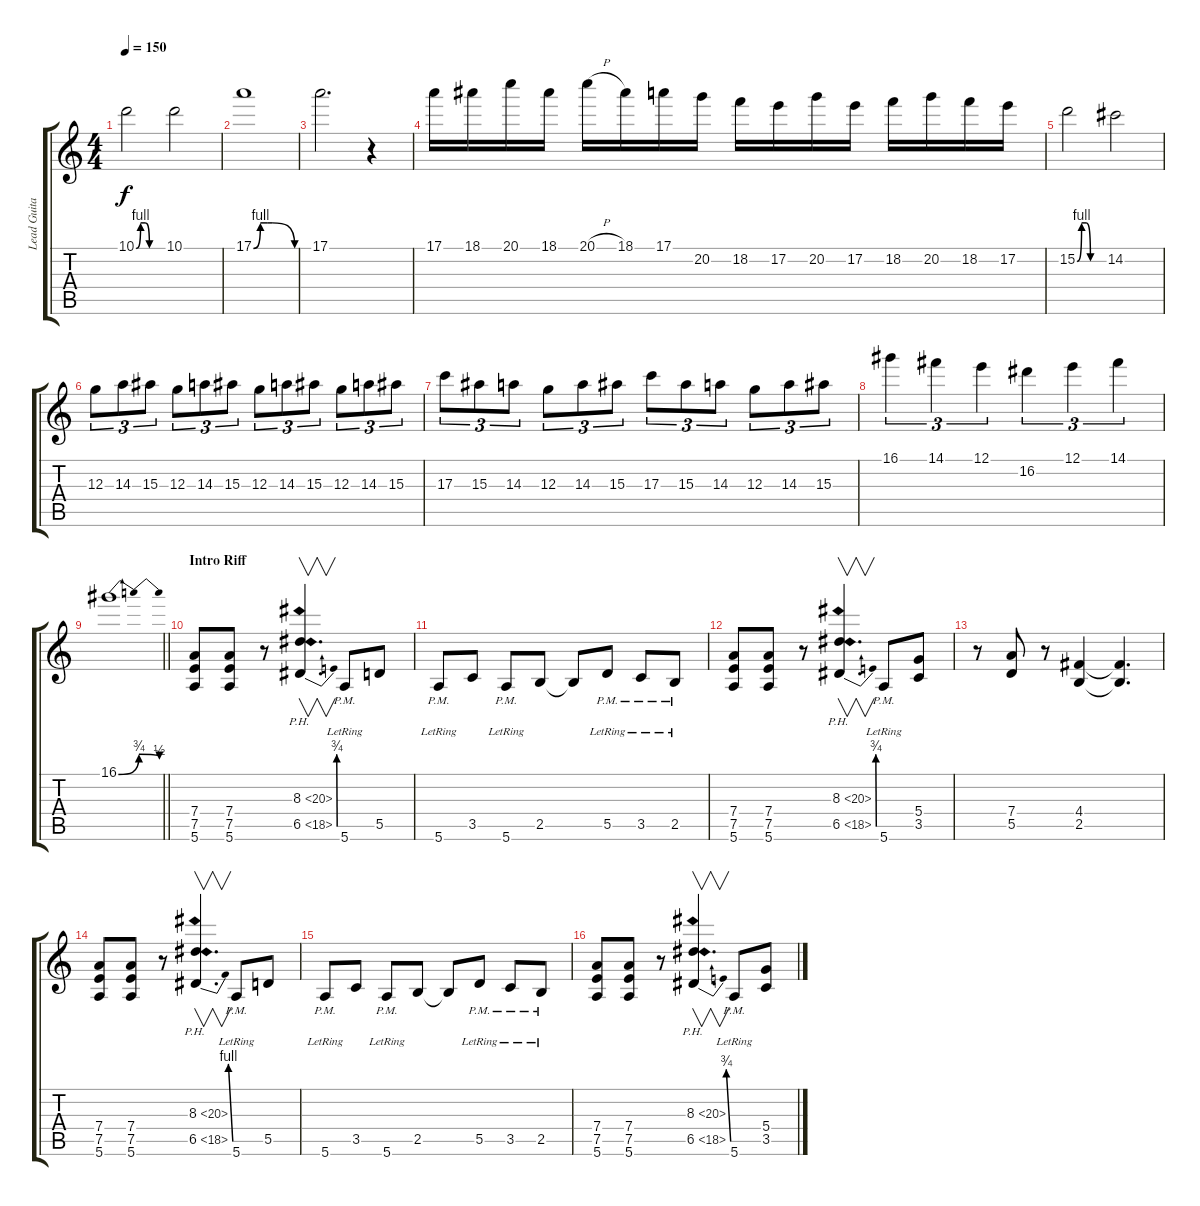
\track ("Lead Guitar" "Lead Guita") {instrument overdrivenguitar}
\staff {score tabs}
\tuning (E4 B3 G3 D3 A2 E2) {hide}
\ts (4 4)
\tempo 150
\clef g2
\ks c
10.1{be (custom 0 0 10 4 20 4 30 0 60 0)}.2{dy f} 10.1.2 |
17.1{be (custom 0 0 10 4 20 4 27 4 60 0)}.1 |
17.1.2{d} r.4 |
17.1.16 18.1.16 20.1.16 18.1.16 20.1{h}.16 18.1.16 17.1.16 20.2.16 18.2.16 17.2.16 20.2.16 17.2.16 18.2.16 20.2.16 18.2.16 17.2.16 |
15.2{be (custom 0 0 10 4 20 4 30 0 60 0)}.2 14.2.2 |
12.3.8{tu (3 2)} 14.3.8{tu (3 2)} 15.3.8{tu (3 2)} 12.3.8{tu (3 2)} 14.3.8{tu (3 2)} 15.3.8{tu (3 2)} 12.3.8{tu (3 2)} 14.3.8{tu (3 2)} 15.3.8{tu (3 2)} 12.3.8{tu (3 2)} 14.3.8{tu (3 2)} 15.3.8{tu (3 2)} |
17.3.8{tu (3 2)} 15.3.8{tu (3 2)} 14.3.8{tu (3 2)} 12.3.8{tu (3 2)} 14.3.8{tu (3 2)} 15.3.8{tu (3 2)} 17.3.8{tu (3 2)} 15.3.8{tu (3 2)} 14.3.8{tu (3 2)} 12.3.8{tu (3 2)} 14.3.8{tu (3 2)} 15.3.8{tu (3 2)} |
16.1.4{tu (3 2)} 14.1.4{tu (3 2)} 12.1.4{tu (3 2)} 16.2.4{tu (3 2)} 12.1.4{tu (3 2)} 14.1.4{tu (3 2)} |
\barLineRight lightlight
16.1{be (bendrelease 0 0 5 3 15 3 60 2)}.1 |
\section ("" "Intro Riff")
(7.4 7.5 5.6).8 (7.4 7.5 5.6).8 r.8 (8.3{ph 12} 6.5{be (bend 0 0 60 3) ph 12}).4{v d} 5.6{pm lr}.8 5.5.8 |
5.6{pm lr}.8 3.5.8 5.6{pm lr}.8 2.5.8 2.5{t}.8 5.5{pm lr}.8 3.5{pm lr}.8 2.5{pm lr}.8 |
(7.4 7.5 5.6).8 (7.4 7.5 5.6).8 r.8 (8.3{ph 12} 6.5{be (bend 0 0 60 3) ph 12}).4{v d} 5.6{pm lr}.8 (5.4 3.5).8 |
r.8 (7.4 5.5).8 r.8 (4.4 2.5).4 (4.4{t} 2.5{t}).4{d} |
(7.4 7.5 5.6).8 (7.4 7.5 5.6).8 r.8 (8.3{ph 12} 6.5{be (bend 0 0 60 4) ph 12}).4{v d} 5.6{pm lr}.8 5.5.8 |
5.6{pm lr}.8 3.5.8 5.6{pm lr}.8 2.5.8 2.5{t}.8 5.5{pm lr}.8 3.5{pm lr}.8 2.5{pm lr}.8 |
(7.4 7.5 5.6).8 (7.4 7.5 5.6).8 r.8 (8.3{ph 12} 6.5{be (bend 0 0 60 3) ph 12}).4{v d} 5.6{pm lr}.8 (5.4 3.5).8
